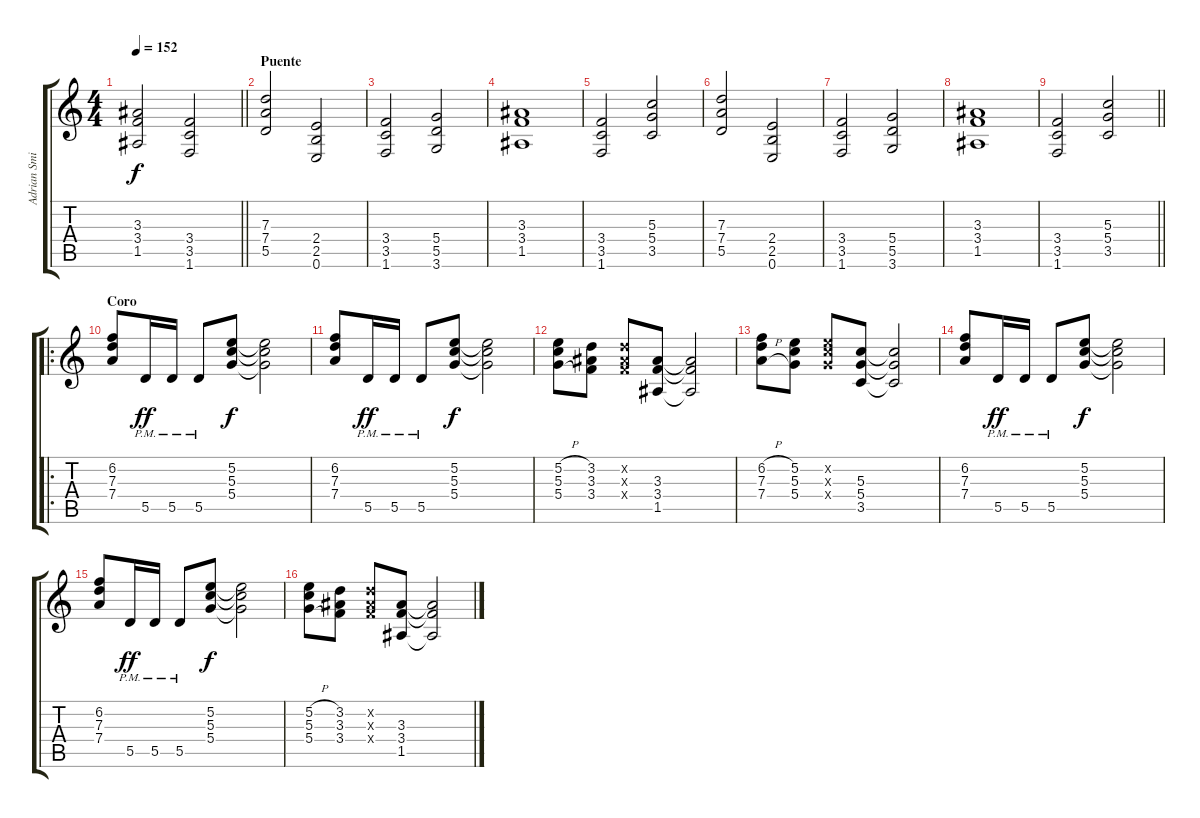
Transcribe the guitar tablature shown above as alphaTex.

\track ("Adrian Smith" "Adrian Smi") {instrument distortionguitar}
\staff {score tabs}
\tuning (E4 B3 G3 D3 A2 E2) {hide}
\ts (4 4)
\tempo 152
\clef g2
\barLineRight lightlight
\ks c
(3.3 3.4 1.5).2{dy f} (3.4 3.5 1.6).2 |
\section ("" "Puente")
(7.3 7.4 5.5).2 (2.4 2.5 0.6).2 |
(3.4 3.5 1.6).2 (5.4 5.5 3.6).2 |
(3.3 3.4 1.5).1 |
(3.4 3.5 1.6).2 (5.3 5.4 3.5).2 |
(7.3 7.4 5.5).2 (2.4 2.5 0.6).2 |
(3.4 3.5 1.6).2 (5.4 5.5 3.6).2 |
(3.3 3.4 1.5).1 |
\barLineRight lightlight
(3.4 3.5 1.6).2 (5.3 5.4 3.5).2 |
\ro
\section ("" "Coro")
(6.2 7.3 7.4).8 5.5{pm}.16{dy ff} 5.5{pm}.16 5.5{pm}.8 (5.2 5.3 5.4).8{dy f} (5.2{t} 5.3{t} 5.4{t}).2 |
(6.2 7.3 7.4).8 5.5{pm}.16{dy ff} 5.5{pm}.16 5.5{pm}.8 (5.2 5.3 5.4).8{dy f} (5.2{t} 5.3{t} 5.4{t}).2 |
(5.2{h} 5.3{h} 5.4{h}).8 (3.2 3.3 3.4).8 (3.2{x} 3.3{x} 3.4{x}).8 (3.3 3.4 1.5).8 (3.3{t} 3.4{t} 1.5{t}).2 |
(6.2{h} 7.3{h} 7.4{h}).8 (5.2 5.3 5.4).8 (5.2{x} 5.3{x} 5.4{x}).8 (5.3 5.4 3.5).8 (5.3{t} 5.4{t} 3.5{t}).2 |
(6.2 7.3 7.4).8 5.5{pm}.16{dy ff} 5.5{pm}.16 5.5{pm}.8 (5.2 5.3 5.4).8{dy f} (5.2{t} 5.3{t} 5.4{t}).2 |
(6.2 7.3 7.4).8 5.5{pm}.16{dy ff} 5.5{pm}.16 5.5{pm}.8 (5.2 5.3 5.4).8{dy f} (5.2{t} 5.3{t} 5.4{t}).2 |
(5.2{h} 5.3{h} 5.4{h}).8 (3.2 3.3 3.4).8 (3.2{x} 3.3{x} 3.4{x}).8 (3.3 3.4 1.5).8 (3.3{t} 3.4{t} 1.5{t}).2
